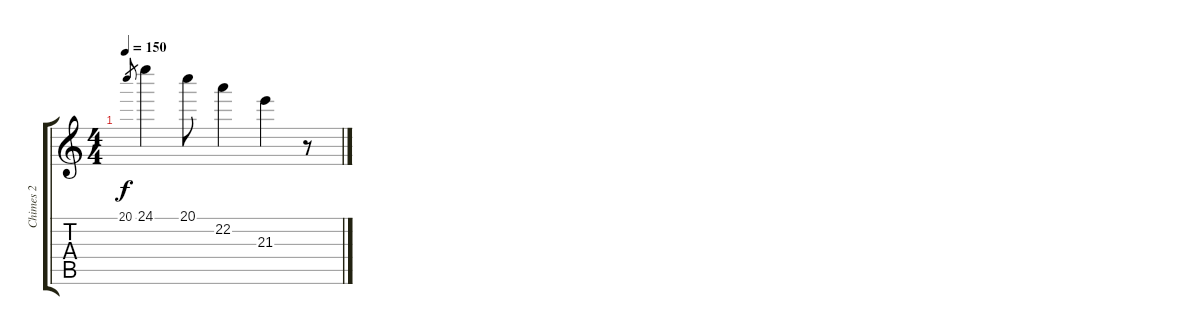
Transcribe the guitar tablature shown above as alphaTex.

\track ("Chimes 2" "Chimes 2") {instrument fx3crystal}
\staff {score tabs}
\tuning (E5 B4 G4 D4 A3 E3) {hide}
\ts (4 4)
\tempo 150
\clef g2
\ks c
20.1.8{gr dy f} 24.1.4 20.1.8 22.2.4 21.3.4 r.8
